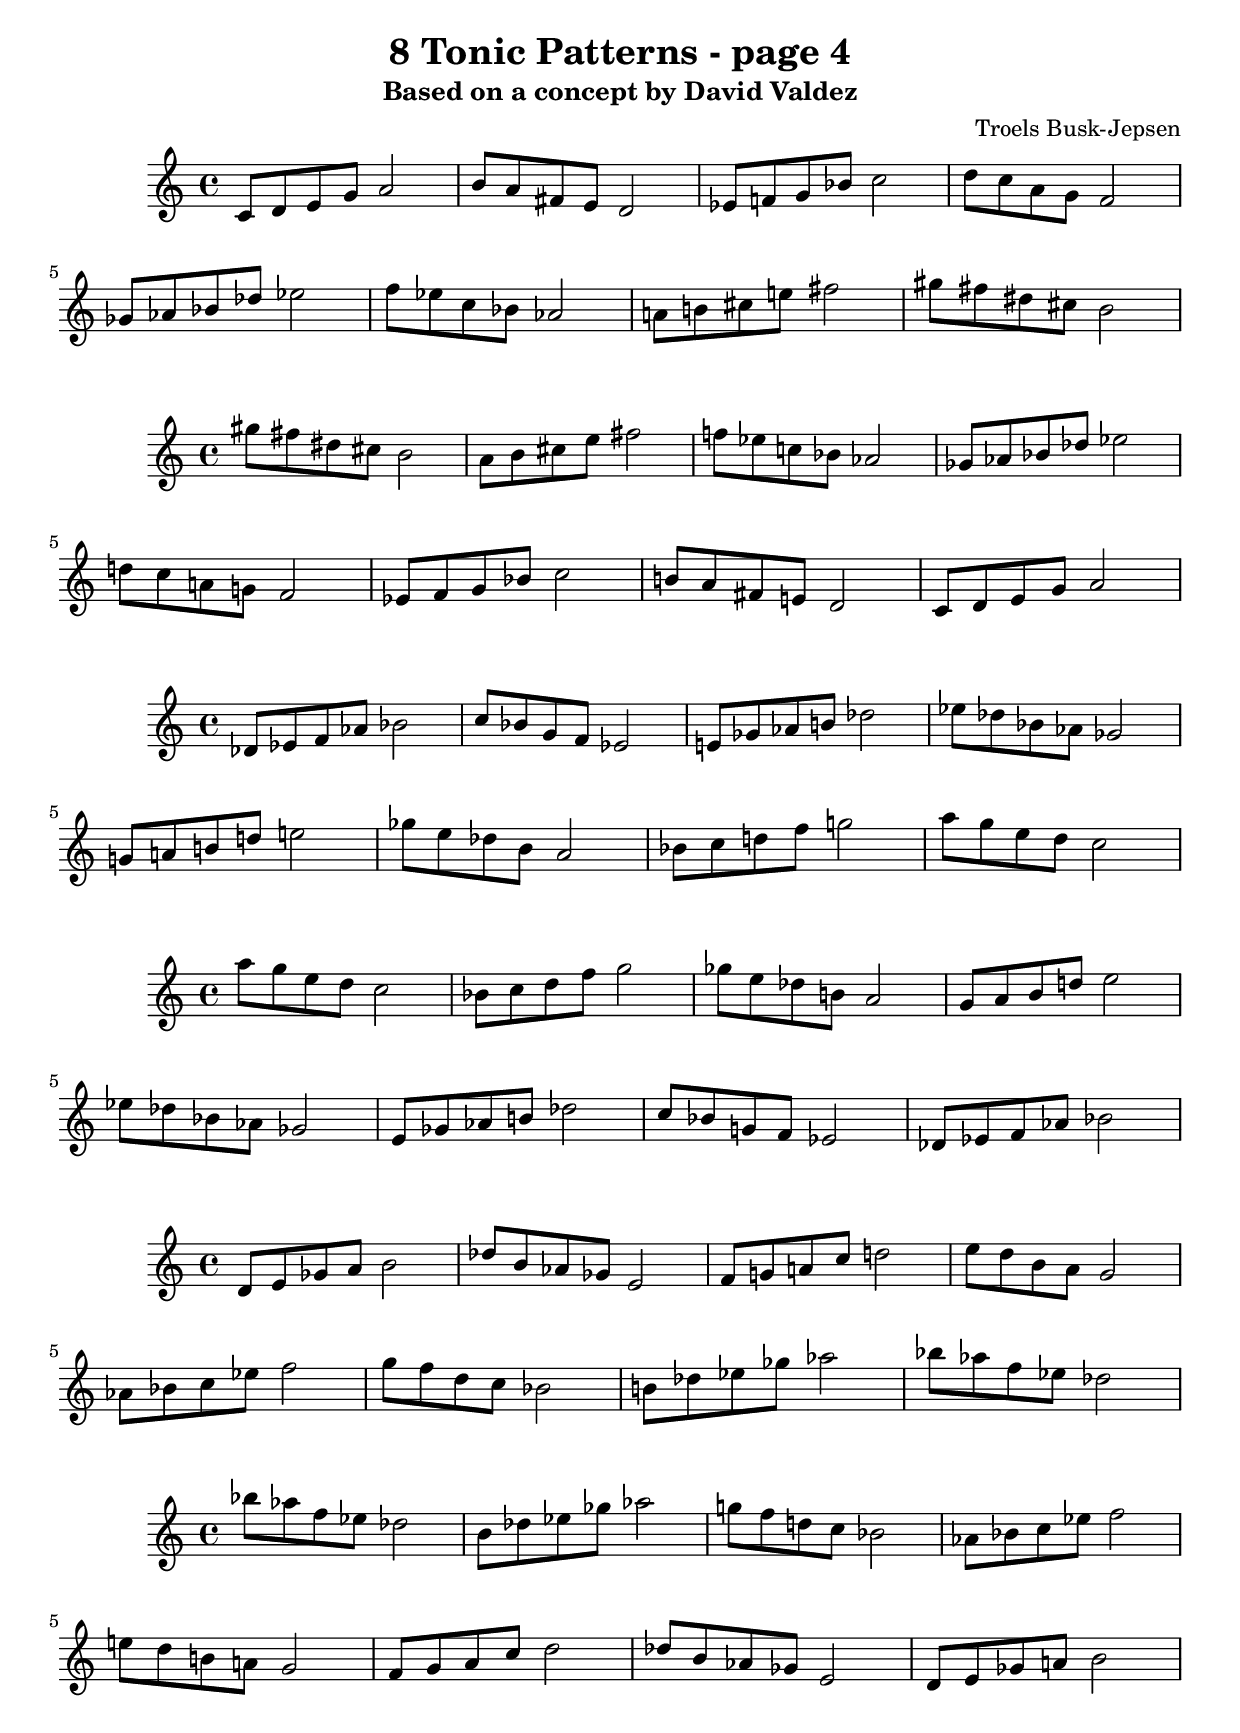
% template.erb
\header {
  \version "2.24.2"
  title = "8 Tonic Patterns - page 4"

  subtitle = "Based on a concept by David Valdez"
  composer = "Troels Busk-Jepsen"
}

#(define (naturalize-pitch p)
   (let ((o (ly:pitch-octave p))
         (a (* 4 (ly:pitch-alteration p)))
         ;; alteration, a, in quarter tone steps,
         ;; for historical reasons
         (n (ly:pitch-notename p)))
     (cond
      ((and (> a 1) (or (eqv? n 6) (eqv? n 2)))
       (set! a (- a 2))
       (set! n (+ n 1)))
      ((and (< a -1) (or (eqv? n 0) (eqv? n 3)))
       (set! a (+ a 2))
       (set! n (- n 1))))
     (cond
      ((> a 2) (set! a (- a 4)) (set! n (+ n 1)))
      ((< a -2) (set! a (+ a 4)) (set! n (- n 1))))
     (if (< n 0) (begin (set! o (- o 1)) (set! n (+ n 7))))
     (if (> n 6) (begin (set! o (+ o 1)) (set! n (- n 7))))
     (ly:make-pitch o n (/ a 4))))

#(define (naturalize music)
   (let ((es (ly:music-property music 'elements))
         (e (ly:music-property music 'element))
         (p (ly:music-property music 'pitch)))
     (if (pair? es)
         (ly:music-set-property!
          music 'elements
          (map naturalize es)))
     (if (ly:music? e)
         (ly:music-set-property!
          music 'element
          (naturalize e)))
     (if (ly:pitch? p)
         (begin
           (set! p (naturalize-pitch p))
           (ly:music-set-property! music 'pitch p)))
     music))

naturalizeMusic =
#(define-music-function (m)
   (ly:music?)
   (naturalize m))


pattern = \relative { c' 8 d e g a 2 b 8 a fis e d 2 }
compoundLine = {
  \transpose c c  { \pattern }
  \transpose c es   { \pattern }
  \transpose c ges  { \pattern }
  \transpose c a    { \pattern }
}

\score {
    \new Staff {
        \include "style_staff.ly"
        \compoundLine \break
    }
}


descending_pattern = \relative { b 8 a fis e d 2 c 8 d e g a 2 }
compoundLine = {
  \transpose c a'     { \descending_pattern }
  \transpose c ges'   { \descending_pattern }
  \transpose c es'    { \descending_pattern }
  \transpose c c'     { \descending_pattern }
}

\score {
    \new Staff {
        \include "style_staff.ly"
        \compoundLine \break
    }
}


pattern = \transpose b c' \pattern
compoundLine = {
  \transpose c c  { \pattern }
  \transpose c es   { \pattern }
  \transpose c ges  { \pattern }
  \transpose c a    { \pattern }
}

\score {
    \new Staff {
        \include "style_staff.ly"
        \compoundLine \break
    }
}


descending_pattern = \transpose b c' \descending_pattern
compoundLine = {
  \transpose c a'     { \descending_pattern }
  \transpose c ges'   { \descending_pattern }
  \transpose c es'    { \descending_pattern }
  \transpose c c'     { \descending_pattern }
}

\score {
    \new Staff {
        \include "style_staff.ly"
        \compoundLine \break
    }
}


pattern = \transpose c des \pattern
compoundLine = {
  \transpose c c  { \pattern }
  \transpose c es   { \pattern }
  \transpose c ges  { \pattern }
  \transpose c a    { \pattern }
}

\score {
    \new Staff {
        \include "style_staff.ly"
        \compoundLine \break
    }
}


descending_pattern = \transpose c des \descending_pattern
compoundLine = {
  \transpose c a'     { \descending_pattern }
  \transpose c ges'   { \descending_pattern }
  \transpose c es'    { \descending_pattern }
  \transpose c c'     { \descending_pattern }
}

\score {
    \new Staff {
        \include "style_staff.ly"
        \compoundLine \break
    }
}


\layout {
}
\midi{}
